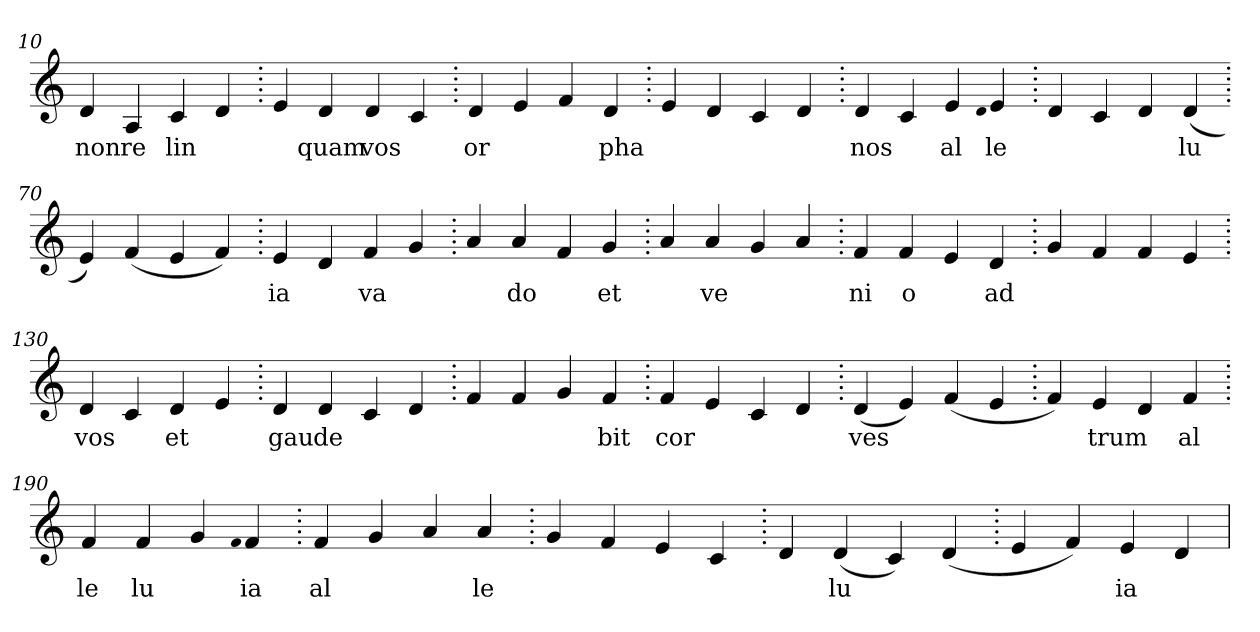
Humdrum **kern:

**kern	**text
*part1	*part1
*staff1	*staff1
*clefG2	*
=10.	=10.
4d	non
4A	re
4c	lin
4d	.
=20.	=20.
4e	.
4d	quam
4d	vos
4c	.
=30.	=30.
4d	or
4e	.
4f	.
4d	pha
=40.	=40.
4e	.
4d	.
4c	.
4d	.
=50.	=50.
4d	nos
4c	.
4e	al
qqd	.
4e	le
=60.	=60.
4d	.
4c	.
4d	.
(>4d	lu
=70.	=70.
4e)	.
(>4f	.
4e	.
4f)	.
=80.	=80.
4e	ia
4d	.
4f	va
4g	.
=90.	=90.
4a	.
4a	do
4f	.
4g	et
=100.	=100.
4a	.
4a	ve
4g	.
4a	.
=110.	=110.
4f	ni
4f	o
4e	.
4d	ad
=120.	=120.
4g	.
4f	.
4f	.
4e	.
=130.	=130.
4d	vos
4c	.
4d	et
4e	.
=140.	=140.
4d	gau
4d	de
4c	.
4d	.
=150.	=150.
4f	.
4f	.
4g	.
4f	bit
=160.	=160.
4f	cor
4e	.
4c	.
4d	.
=170.	=170.
(>4d	ves
4e)	.
(>4f	.
4e	.
=180.	=180.
4f)	.
4e	trum
4d	.
4f	al
=190.	=190.
4f	le
4f	lu
4g	.
qqf	.
4f	ia
=200.	=200.
4f	al
4g	.
4a	.
4a	le
=210.	=210.
4g	.
4f	.
4e	.
4c	.
=220.	=220.
4d	.
(>4d	lu
4c)	.
(>4d	.
=230.	=230.
4e	.
4f)	.
4e	ia
4d	.
=	=
*-	*-
